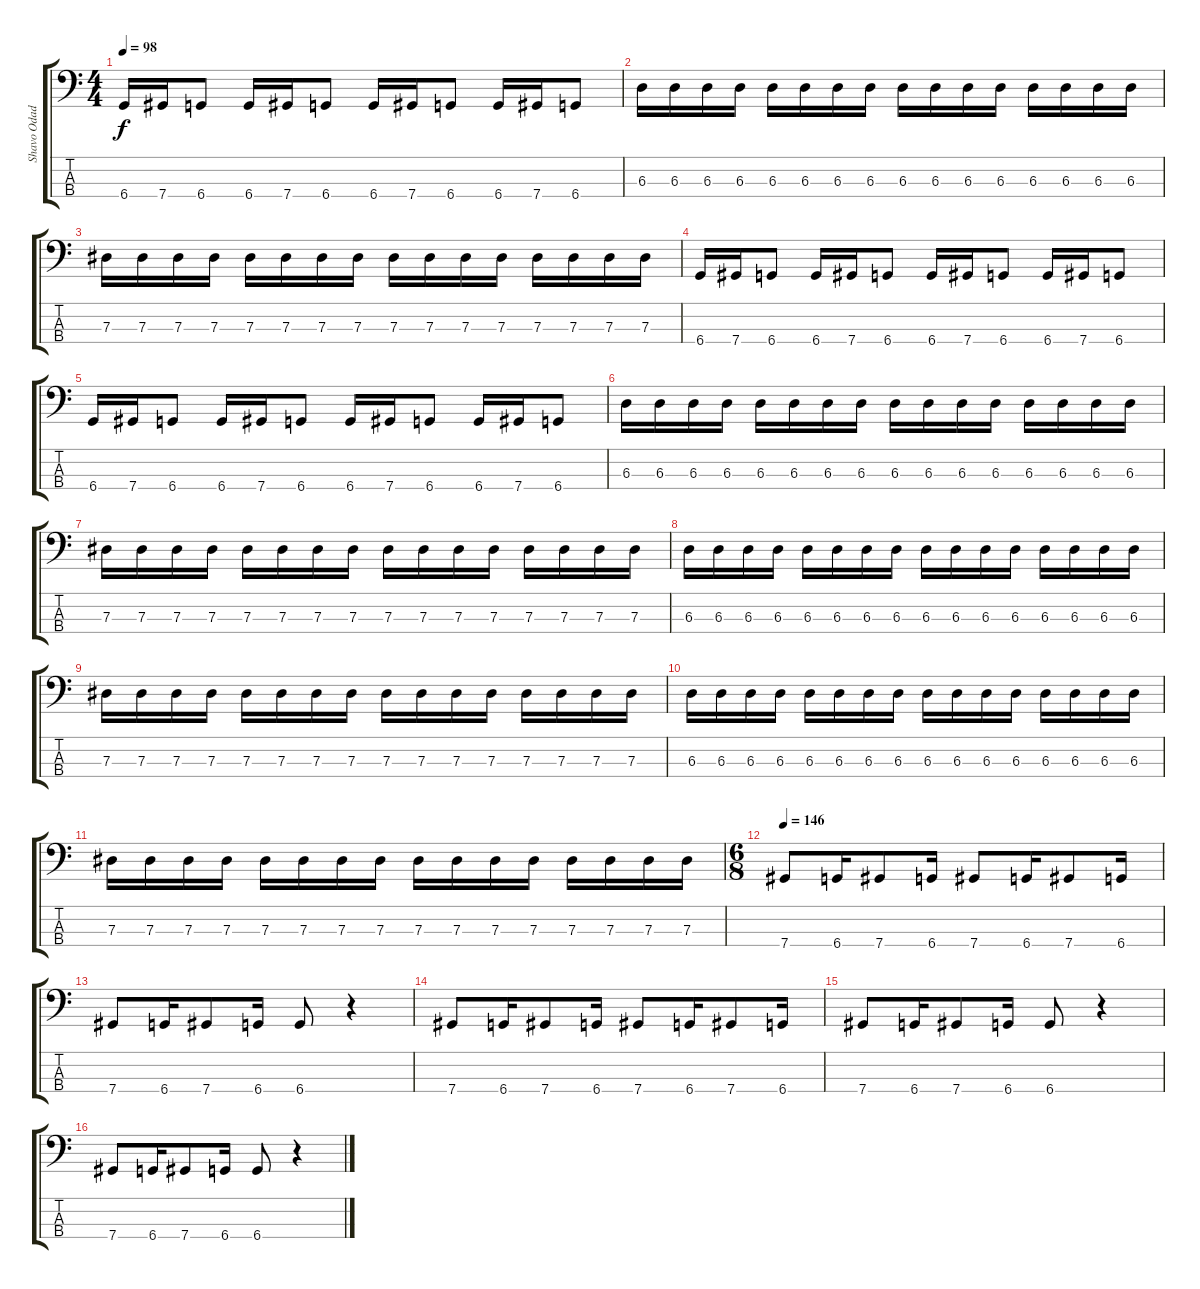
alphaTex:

\track ("Shavo Odadjian" "Shavo Odad") {instrument electricbasspick}
\staff {score tabs}
\tuning (Gb2 Db2 Ab1 Db1) {hide}
\ts (4 4)
\tempo 98
\clef f4
\ks c
6.4.16{dy f} 7.4.16 6.4.8 6.4.16 7.4.16 6.4.8 6.4.16 7.4.16 6.4.8 6.4.16 7.4.16 6.4.8 |
6.3.16 6.3.16 6.3.16 6.3.16 6.3.16 6.3.16 6.3.16 6.3.16 6.3.16 6.3.16 6.3.16 6.3.16 6.3.16 6.3.16 6.3.16 6.3.16 |
7.3.16 7.3.16 7.3.16 7.3.16 7.3.16 7.3.16 7.3.16 7.3.16 7.3.16 7.3.16 7.3.16 7.3.16 7.3.16 7.3.16 7.3.16 7.3.16 |
6.4.16 7.4.16 6.4.8 6.4.16 7.4.16 6.4.8 6.4.16 7.4.16 6.4.8 6.4.16 7.4.16 6.4.8 |
6.4.16 7.4.16 6.4.8 6.4.16 7.4.16 6.4.8 6.4.16 7.4.16 6.4.8 6.4.16 7.4.16 6.4.8 |
6.3.16 6.3.16 6.3.16 6.3.16 6.3.16 6.3.16 6.3.16 6.3.16 6.3.16 6.3.16 6.3.16 6.3.16 6.3.16 6.3.16 6.3.16 6.3.16 |
7.3.16 7.3.16 7.3.16 7.3.16 7.3.16 7.3.16 7.3.16 7.3.16 7.3.16 7.3.16 7.3.16 7.3.16 7.3.16 7.3.16 7.3.16 7.3.16 |
6.3.16 6.3.16 6.3.16 6.3.16 6.3.16 6.3.16 6.3.16 6.3.16 6.3.16 6.3.16 6.3.16 6.3.16 6.3.16 6.3.16 6.3.16 6.3.16 |
7.3.16 7.3.16 7.3.16 7.3.16 7.3.16 7.3.16 7.3.16 7.3.16 7.3.16 7.3.16 7.3.16 7.3.16 7.3.16 7.3.16 7.3.16 7.3.16 |
6.3.16 6.3.16 6.3.16 6.3.16 6.3.16 6.3.16 6.3.16 6.3.16 6.3.16 6.3.16 6.3.16 6.3.16 6.3.16 6.3.16 6.3.16 6.3.16 |
7.3.16 7.3.16 7.3.16 7.3.16 7.3.16 7.3.16 7.3.16 7.3.16 7.3.16 7.3.16 7.3.16 7.3.16 7.3.16 7.3.16 7.3.16 7.3.16 |
\ts (6 8)
\tempo 146
7.4.8 6.4.16 7.4.8 6.4.16 7.4.8 6.4.16 7.4.8 6.4.16 |
7.4.8 6.4.16 7.4.8 6.4.16 6.4.8 r.4 |
7.4.8 6.4.16 7.4.8 6.4.16 7.4.8 6.4.16 7.4.8 6.4.16 |
7.4.8 6.4.16 7.4.8 6.4.16 6.4.8 r.4 |
7.4.8 6.4.16 7.4.8 6.4.16 6.4.8 r.4
